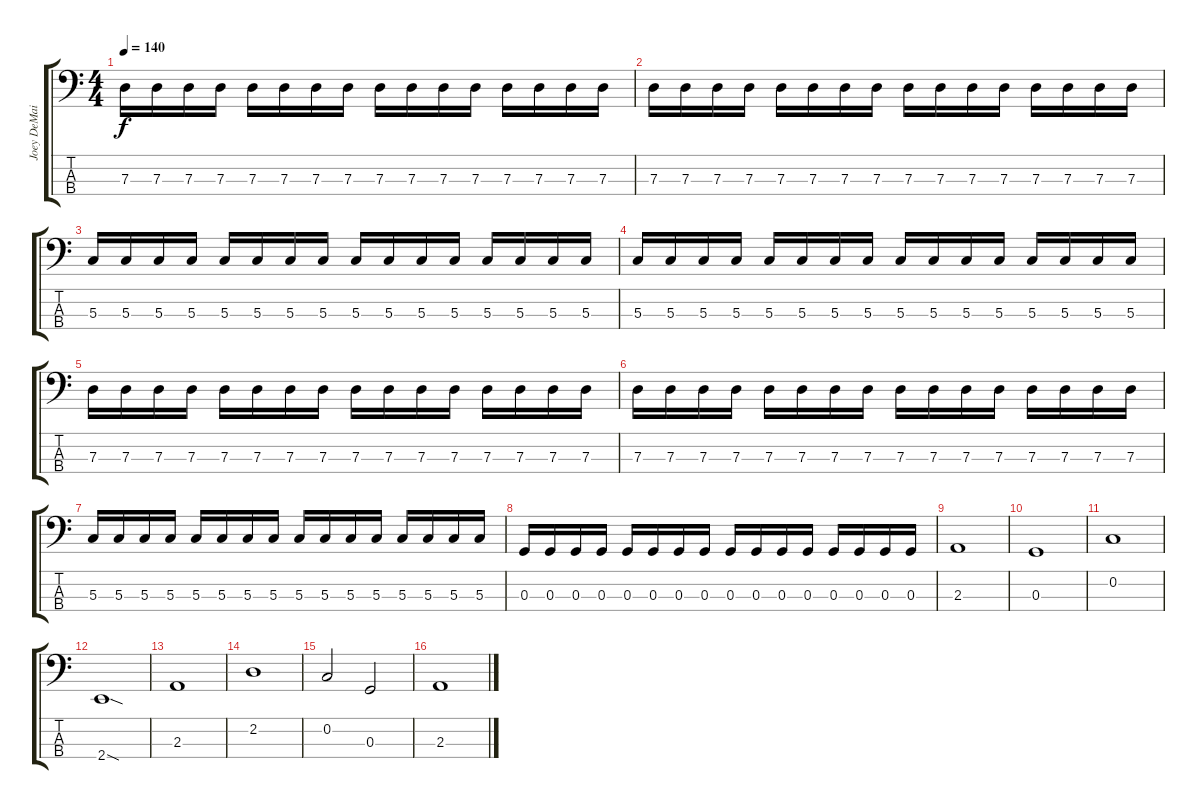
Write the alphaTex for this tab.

\track ("Joey DeMaio(Bass)" "Joey DeMai") {instrument electricbasspick}
\staff {score tabs}
\tuning (F2 C2 G1 D1) {hide}
\ts (4 4)
\tempo 140
\clef f4
\ks c
7.3.16{dy f} 7.3.16 7.3.16 7.3.16 7.3.16 7.3.16 7.3.16 7.3.16 7.3.16 7.3.16 7.3.16 7.3.16 7.3.16 7.3.16 7.3.16 7.3.16 |
7.3.16 7.3.16 7.3.16 7.3.16 7.3.16 7.3.16 7.3.16 7.3.16 7.3.16 7.3.16 7.3.16 7.3.16 7.3.16 7.3.16 7.3.16 7.3.16 |
5.3.16 5.3.16 5.3.16 5.3.16 5.3.16 5.3.16 5.3.16 5.3.16 5.3.16 5.3.16 5.3.16 5.3.16 5.3.16 5.3.16 5.3.16 5.3.16 |
5.3.16 5.3.16 5.3.16 5.3.16 5.3.16 5.3.16 5.3.16 5.3.16 5.3.16 5.3.16 5.3.16 5.3.16 5.3.16 5.3.16 5.3.16 5.3.16 |
7.3.16 7.3.16 7.3.16 7.3.16 7.3.16 7.3.16 7.3.16 7.3.16 7.3.16 7.3.16 7.3.16 7.3.16 7.3.16 7.3.16 7.3.16 7.3.16 |
7.3.16 7.3.16 7.3.16 7.3.16 7.3.16 7.3.16 7.3.16 7.3.16 7.3.16 7.3.16 7.3.16 7.3.16 7.3.16 7.3.16 7.3.16 7.3.16 |
5.3.16 5.3.16 5.3.16 5.3.16 5.3.16 5.3.16 5.3.16 5.3.16 5.3.16 5.3.16 5.3.16 5.3.16 5.3.16 5.3.16 5.3.16 5.3.16 |
0.3.16 0.3.16 0.3.16 0.3.16 0.3.16 0.3.16 0.3.16 0.3.16 0.3.16 0.3.16 0.3.16 0.3.16 0.3.16 0.3.16 0.3.16 0.3.16 |
2.3.1 |
0.3.1 |
0.2.1 |
2.4{sod}.1 |
2.3.1 |
2.2.1 |
0.2.2 0.3.2 |
2.3.1
